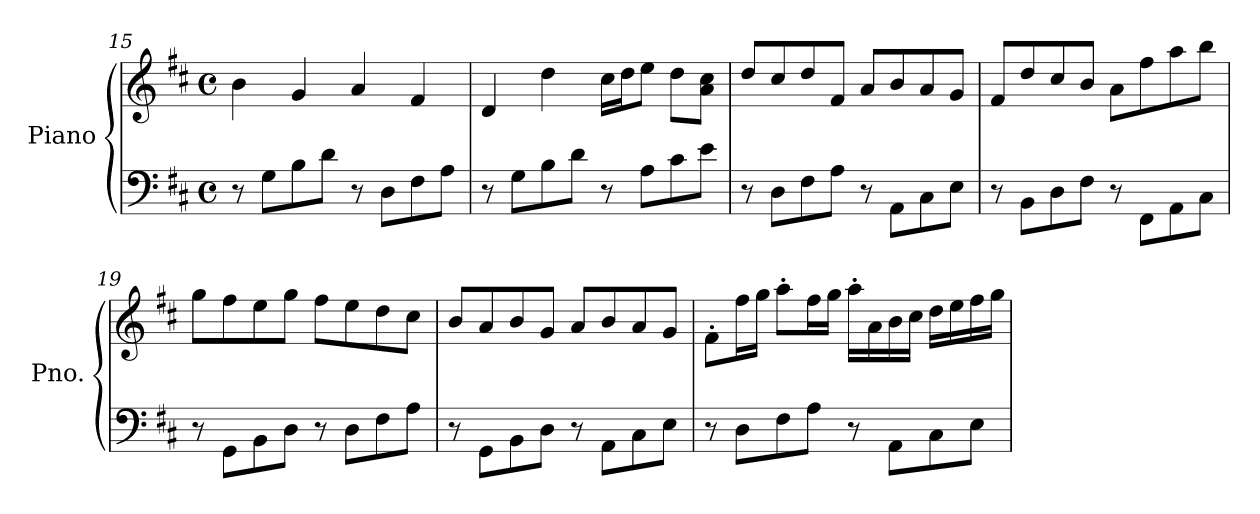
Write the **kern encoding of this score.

**kern	**kern
*part1	*part1
*staff2	*staff1
*I"Piano	*
*I'Pno.	*
*clefF4	*clefG2
*k[f#c#]	*k[f#c#]
*M4/4	*M4/4
*met(c)	*met(c)
=15	=15
8r	4b\
8G\L	.
8B\	4g/
8d\J	.
8r	4a/
8D\L	.
8F#\	4f#/
8A\J	.
!!LO:LB:g=z
=16	=16
8r	4d/
8G\L	.
8B\	4dd\
8d\J	.
8r	16cc#\LL
.	16dd\J
8A\L	8ee\J
8c#\	8dd\L
8e\J	8a\ 8cc#\J
=17	=17
8r	8dd/L
8D\L	8cc#/
8F#\	8dd/
8A\J	8f#/J
8r	8a/L
8AA\L	8b/
8C#\	8a/
8E\J	8g/J
=18	=18
8r	8f#/L
8BB\L	8dd/
8D\	8cc#/
8F#\J	8b/J
8r	8a\L
8FF#\L	8ff#\
8AA\	8aa\
8C#\J	8bb\J
=19	=19
8r	8gg\L
8GG\L	8ff#\
8BB\	8ee\
8D\J	8gg\J
8r	8ff#\L
8D\L	8ee\
8F#\	8dd\
8A\J	8cc#\J
=20	=20
8r	8b/L
8GG\L	8a/
8BB\	8b/
8D\J	8g/J
8r	8a/L
8AA\L	8b/
8C#\	8a/
8E\J	8g/J
!!LO:LB:g=z
=21	=21
8r	8f#'\L
8D\L	16ff#\L
.	16gg\JJ
8F#\	8aa'\L
8A\J	16ff#\L
.	16gg\JJ
8r	16aa'\LL
.	16a\
8AA\L	16b\
.	16cc#\JJ
8C#\	16dd\LL
.	16ee\
8E\J	16ff#\
.	16gg\JJ
=	=
*-	*-
